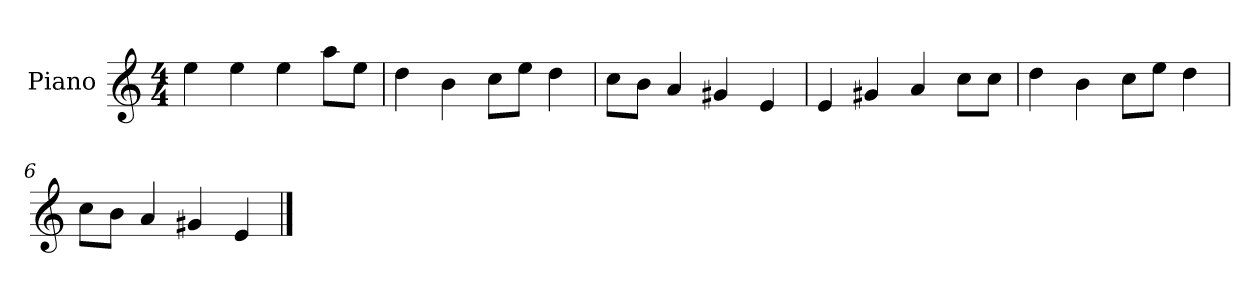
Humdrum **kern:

**kern
*part1
*staff1
*I"Piano
*I'P-no
*clefG2
*k[]
*M4/4
*MM90
=1
4ee\
4ee\
4ee\
8aa\L
8ee\J
=2
4dd\
4b\
8cc\L
8ee\J
4dd\
=3
8cc\L
8b\J
4a/
4g#X/
4e/
=4
4e/
4g#X/
4a/
8cc\L
8cc\J
=5
4dd\
4b\
8cc\L
8ee\J
4dd\
=6
8cc\L
8b\J
4a/
4g#X/
4e/
==
*-
